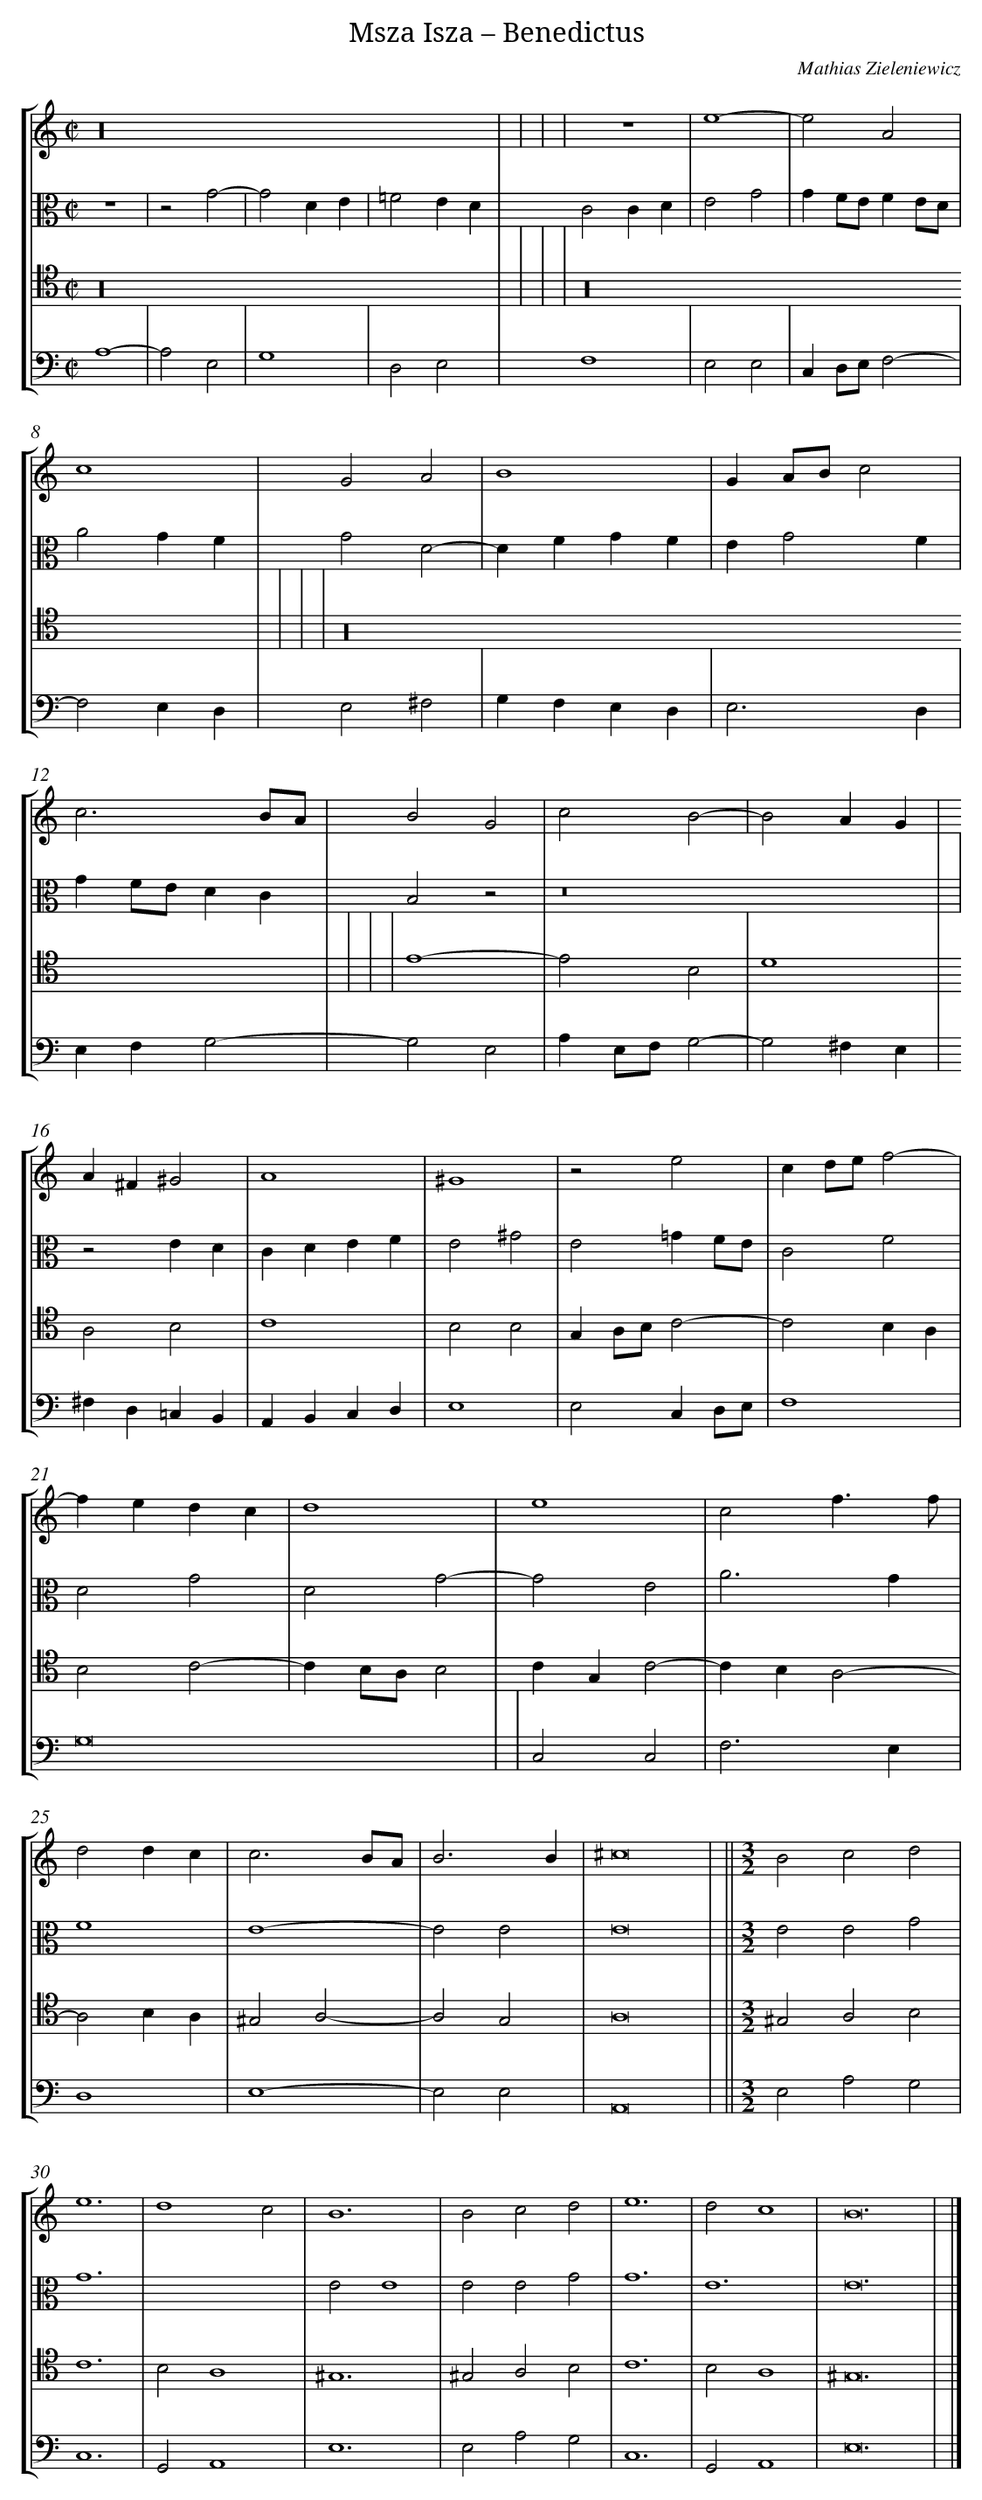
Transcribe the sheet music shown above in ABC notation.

X:1
T: Msza Isza – Benedictus
C: Mathias Zieleniewicz
L: 1/4
M: C|
%%staves [1 2 3 4]
V: 1
V: 2 clef=alto
V: 3 clef=tenor
V: 4 clef=bass
K: C
[V:1] z16 |
[V:2] z4 |
[V:3] z16 |
[V:4] A,4- |
[V:1]  |
[V:2] z2G2- |
[V:3]  |
[V:4] A,2E,2 |
[V:1]  |
[V:2] G2DE |
[V:3]  |
[V:4] G,4 |
[V:1]  |
[V:2] =F2ED |
[V:3]  |
[V:4] D,2E,2 |
[V:1] z4 |
[V:2] C2CD |
[V:3] z16 |
[V:4] F,4 |
[V:1] e4- |
[V:2] E2G2 |
[V:3]  |
[V:4] E,2E,2 |
[V:1] e2A2 |
[V:2] GF/E/FE/D/ |
[V:3]  |
[V:4] C,D,/E,/F,2- |
[V:1] c4 |
[V:2] A2GF |
[V:3]  |
[V:4] F,2E,D, |
[V:1] G2A2 |
[V:2] G2D2- |
[V:3] z16 |
[V:4] E,2^F,2 |
[V:1] B4 |
[V:2] DFGF |
[V:3]  |
[V:4] G,F,E,D, |
[V:1] GA/B/c2 |
[V:2] EG2F |
[V:3]  |
[V:4] E,3D, |
[V:1] c3B/A/ |
[V:2] GF/E/DC |
[V:3]  |
[V:4] E,F,G,2- |
[V:1] B2G2 |
[V:2] B,2z2 |
[V:3] E4- |
[V:4] G,2E,2 |
[V:1] c2B2- |
[V:2] z8 |
[V:3] E2B,2 |
[V:4] A,E,/F,/G,2- |
[V:1] B2AG |
[V:2]  |
[V:3] D4 |
[V:4] G,2^F,E, |
[V:1] A^F^G2 |
[V:2] z2ED |
[V:3] A,2B,2 |
[V:4] ^F,D,=C,B,, |
[V:1] A4 |
[V:2] CDEF |
[V:3] C4 |
[V:4] A,,B,,C,D, |
[V:1] ^G4 |
[V:2] E2^G2 |
[V:3] B,2B,2 |
[V:4] E,4 |
[V:1] z2e2 |
[V:2] E2=GF/E/ |
[V:3] G,A,/B,/C2- |
[V:4] E,2C,D,/E,/ |
[V:1] cd/e/f2- |
[V:2] C2F2 |
[V:3] C2B,A, |
[V:4] F,4 |
[V:1] fedc |
[V:2] D2G2 |
[V:3] B,2C2- |
[V:4] G,8 |
[V:1] d4 |
[V:2] D2G2- |
[V:3] CB,/A,/B,2 |
[V:4]  |
[V:1] e4 |
[V:2] G2E2 |
[V:3] CG,C2- |
[V:4] C,2C,2 |
[V:1] c2f3/f/ |
[V:2] A3G |
[V:3] CB,A,2- |
[V:4] F,3E, |
[V:1] d2dc |
[V:2] F4 |
[V:3] A,2B,A, |
[V:4] D,4 |
[V:1] c3B/A/ |
[V:2] E4- |
[V:3] ^G,2A,2- |
[V:4] E,4- |
[V:1] B3B |
[V:2] E2E2 |
[V:3] A,2G,2 |
[V:4] E,2E,2 |
[V:1] ^c8 |
[V:2] E8 |
[V:3] A,8 |
[V:4] A,,8 |
[V:1]  ||
[V:2]  ||
[V:3]  ||
[V:4]  ||
[V:1] [M:3/2]B2c2d2 |
[V:2] [M:3/2]E2E2G2 |
[V:3] [M:3/2]^G,2A,2B,2 |
[V:4] [M:3/2]E,2A,2G,2 |
[V:1] e6 |
[V:2] G6 |
[V:3] C6 |
[V:4] C,6 |
[V:1] d4c2 |
[V:2] x6 |
[V:3] B,2A,4 |
[V:4] G,,2A,,4 |
[V:1] B6 |
[V:2] E2E4 |
[V:3] ^G,6 |
[V:4] E,6 |
[V:1] B2c2d2 |
[V:2] E2E2G2 |
[V:3] ^G,2A,2B,2 |
[V:4] E,2A,2G,2 |
[V:1] e6 |
[V:2] G6 |
[V:3] C6 |
[V:4] C,6 |
[V:1] d2c4 |
[V:2] E6 |
[V:3] B,2A,4 |
[V:4] G,,2A,,4 |
[V:1] B12 |
[V:2] E12 |
[V:3] ^G,12 |
[V:4] E,12 |
[V:1]  |]
[V:2]  |]
[V:3]  |]
[V:4]  |]
